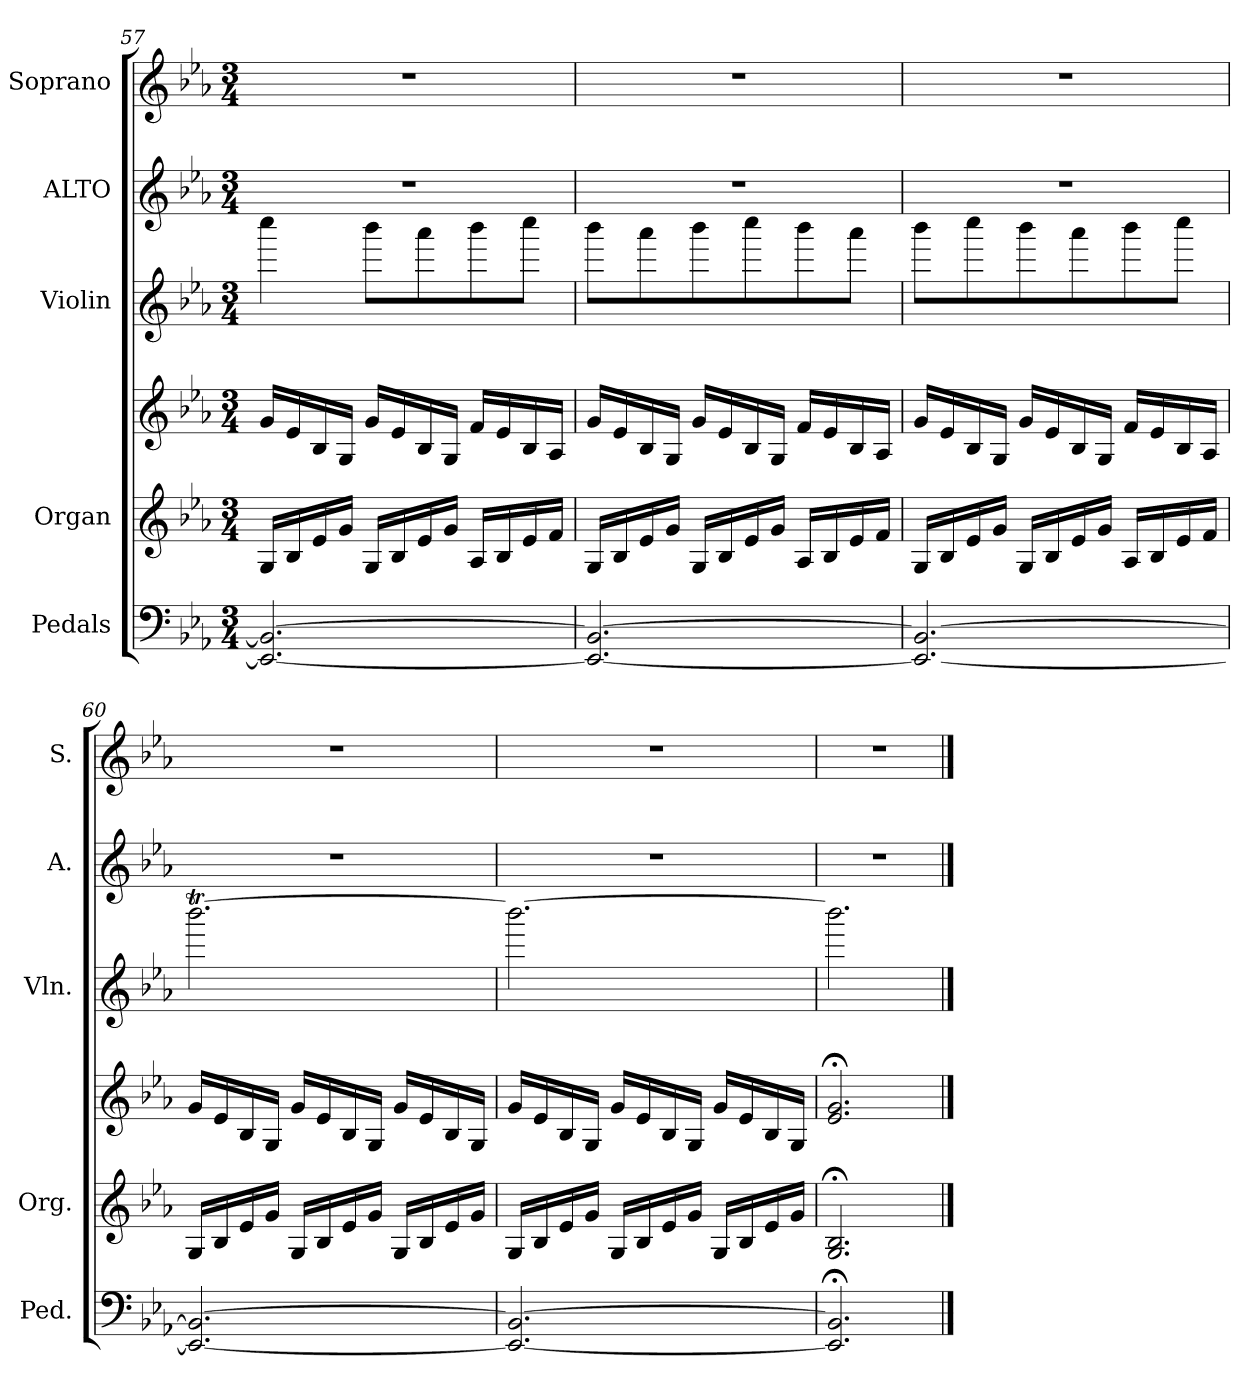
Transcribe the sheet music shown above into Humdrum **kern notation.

**kern	**kern	**kern	**kern	**kern	**kern
*part5	*part4	*part4	*part3	*part2	*part1
*staff6	*staff5	*staff4	*staff3	*staff2	*staff1
*I"Pedals	*I"Organ	*	*I"Violin	*I"ALTO	*I"Soprano
*I'Ped.	*I'Org.	*	*I'Vln.	*I'A.	*I'S.
*clefF4	*clefG2	*clefG2	*clefG2	*clefG2	*clefG2
*k[b-e-a-]	*k[b-e-a-]	*k[b-e-a-]	*k[b-e-a-]	*k[b-e-a-]	*k[b-e-a-]
*E-:	*E-:	*E-:	*E-:	*E-:	*E-:
*M3/4	*M3/4	*M3/4	*M3/4	*M3/4	*M3/4
=57	=57	=57	=57	=57	=57
!	!	!	!	!LO:N:vis=1	!LO:N:vis=1
2.EE-i/_ 2.BB-i_	16Gi/LL	16gi/LL	4cccci\	2.r	2.r
.	16B-i/	16e-i/	.	.	.
.	16e-i/	16B-i/	.	.	.
.	16gi/JJ	16Gi/JJ	.	.	.
.	16Gi/LL	16gi/LL	8bbb-i\L	.	.
.	16B-i/	16e-i/	.	.	.
.	16e-i/	16B-i/	8aaa-i\	.	.
.	16gi/JJ	16Gi/JJ	.	.	.
.	16A-i/LL	16fi/LL	8bbb-i\	.	.
.	16B-i/	16e-i/	.	.	.
.	16e-i/	16B-i/	8cccci\J	.	.
.	16fi/JJ	16A-i/JJ	.	.	.
!!LO:PB:g=z
=58	=58	=58	=58	=58	=58
!	!	!	!	!LO:N:vis=1	!LO:N:vis=1
2.EE-i/_ 2.BB-i_	16Gi/LL	16gi/LL	8bbb-i\L	2.r	2.r
.	16B-i/	16e-i/	.	.	.
.	16e-i/	16B-i/	8aaa-i\	.	.
.	16gi/JJ	16Gi/JJ	.	.	.
.	16Gi/LL	16gi/LL	8bbb-i\	.	.
.	16B-i/	16e-i/	.	.	.
.	16e-i/	16B-i/	8cccci\	.	.
.	16gi/JJ	16Gi/JJ	.	.	.
.	16A-i/LL	16fi/LL	8bbb-i\	.	.
.	16B-i/	16e-i/	.	.	.
.	16e-i/	16B-i/	8aaa-i\J	.	.
.	16fi/JJ	16A-i/JJ	.	.	.
=59	=59	=59	=59	=59	=59
!	!	!	!	!LO:N:vis=1	!LO:N:vis=1
2.EE-i/_ 2.BB-i_	16Gi/LL	16gi/LL	8bbb-i\L	2.r	2.r
.	16B-i/	16e-i/	.	.	.
.	16e-i/	16B-i/	8cccci\	.	.
.	16gi/JJ	16Gi/JJ	.	.	.
.	16Gi/LL	16gi/LL	8bbb-i\	.	.
.	16B-i/	16e-i/	.	.	.
.	16e-i/	16B-i/	8aaa-i\	.	.
.	16gi/JJ	16Gi/JJ	.	.	.
.	16A-i/LL	16fi/LL	8bbb-i\	.	.
.	16B-i/	16e-i/	.	.	.
.	16e-i/	16B-i/	8cccci\J	.	.
.	16fi/JJ	16A-i/JJ	.	.	.
!!LO:LB:g=z
=60	=60	=60	=60	=60	=60
!	!	!	!	!LO:N:vis=1	!LO:N:vis=1
2.EE-i/_ 2.BB-i_	16Gi/LL	16gi/LL	[2.bbb-Ti\	2.r	2.r
.	16B-i/	16e-i/	.	.	.
.	16e-i/	16B-i/	.	.	.
.	16gi/JJ	16Gi/JJ	.	.	.
.	16Gi/LL	16gi/LL	.	.	.
.	16B-i/	16e-i/	.	.	.
.	16e-i/	16B-i/	.	.	.
.	16gi/JJ	16Gi/JJ	.	.	.
.	16Gi/LL	16gi/LL	.	.	.
.	16B-i/	16e-i/	.	.	.
.	16e-i/	16B-i/	.	.	.
.	16gi/JJ	16Gi/JJ	.	.	.
=61	=61	=61	=61	=61	=61
!	!	!	!	!LO:N:vis=1	!LO:N:vis=1
2.EE-i/_ 2.BB-i_	16Gi/LL	16gi/LL	2.bbb-i\_	2.r	2.r
.	16B-i/	16e-i/	.	.	.
.	16e-i/	16B-i/	.	.	.
.	16gi/JJ	16Gi/JJ	.	.	.
.	16Gi/LL	16gi/LL	.	.	.
.	16B-i/	16e-i/	.	.	.
.	16e-i/	16B-i/	.	.	.
.	16gi/JJ	16Gi/JJ	.	.	.
.	16Gi/LL	16gi/LL	.	.	.
.	16B-i/	16e-i/	.	.	.
.	16e-i/	16B-i/	.	.	.
.	16gi/JJ	16Gi/JJ	.	.	.
=62	=62	=62	=62	=62	=62
!	!	!	!	!LO:N:vis=1	!LO:N:vis=1
2.EE-i/]; 2.BB-i];	2.Gi/; 2.B-i;	2.e-i/; 2.gi;	2.bbb-i\]	2.r	2.r
==	==	==	==	==	==
*-	*-	*-	*-	*-	*-
